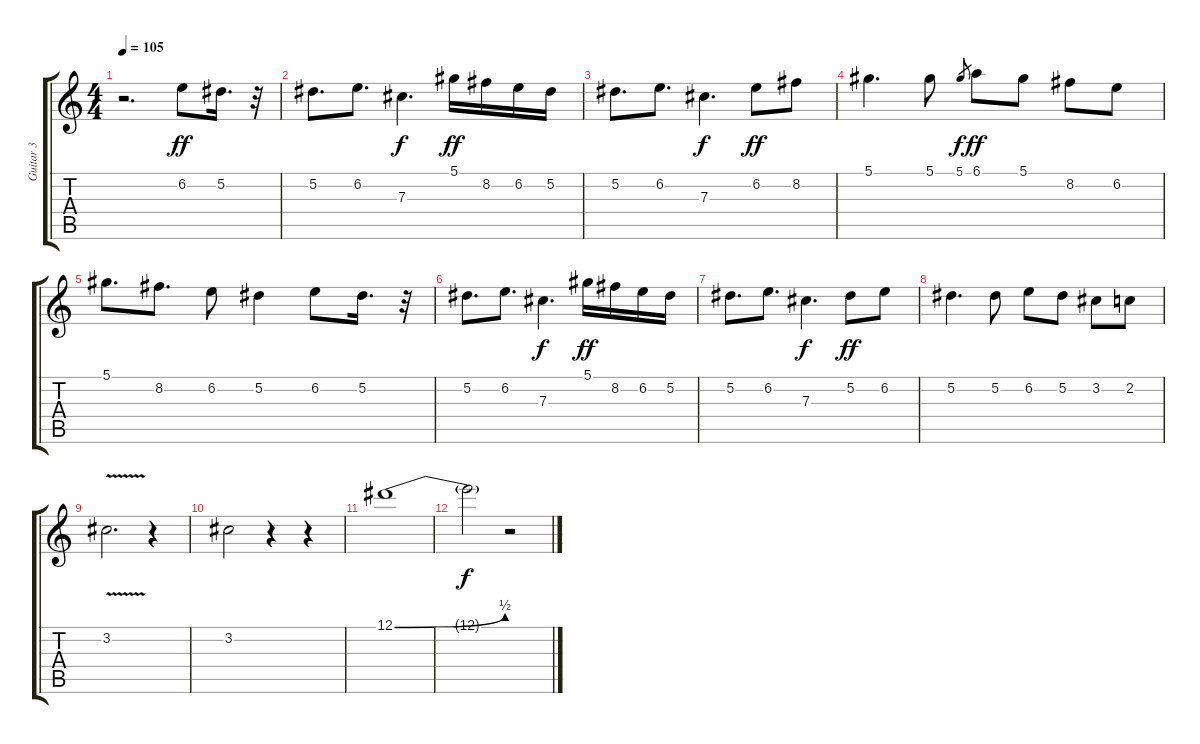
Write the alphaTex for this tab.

\track ("Guitar 3" "Guitar 3") {instrument distortionguitar}
\staff {score tabs}
\tuning (Eb4 Bb3 Gb3 Db3 Ab2 Eb2) {hide}
\ts (4 4)
\tempo 105
\clef g2
\ks c
r.2{d dy ff instrument distortionguitar} 6.2.8 5.2.16{d} r.32 |
5.2.8{d} 6.2.8{d} 7.3.4{d dy f} 5.1.16{dy ff} 8.2.16 6.2.16 5.2.16 |
5.2.8{d} 6.2.8{d} 7.3.4{d dy f} 6.2.8{dy ff} 8.2.8 |
5.1.4{d} 5.1.8 5.1.8{gr dy f} 6.1.8{dy ff} 5.1.8 8.2.8 6.2.8 |
5.1.8{d} 8.2.8{d} 6.2.8 5.2.4 6.2.8 5.2.16{d} r.32 |
5.2.8{d} 6.2.8{d} 7.3.4{d dy f} 5.1.16{dy ff} 8.2.16 6.2.16 5.2.16 |
5.2.8{d} 6.2.8{d} 7.3.4{d dy f} 5.2.8{dy ff} 6.2.8 |
5.2.4{d} 5.2.8 6.2.8 5.2.8 3.2.8 2.2.8 |
3.2{v}.2{d} r.4 |
3.2.2 r.4 r.4 |
12.1{be (bend 0 0 60 2)}.1 |
12.1{t}.2{dy f} r.2
